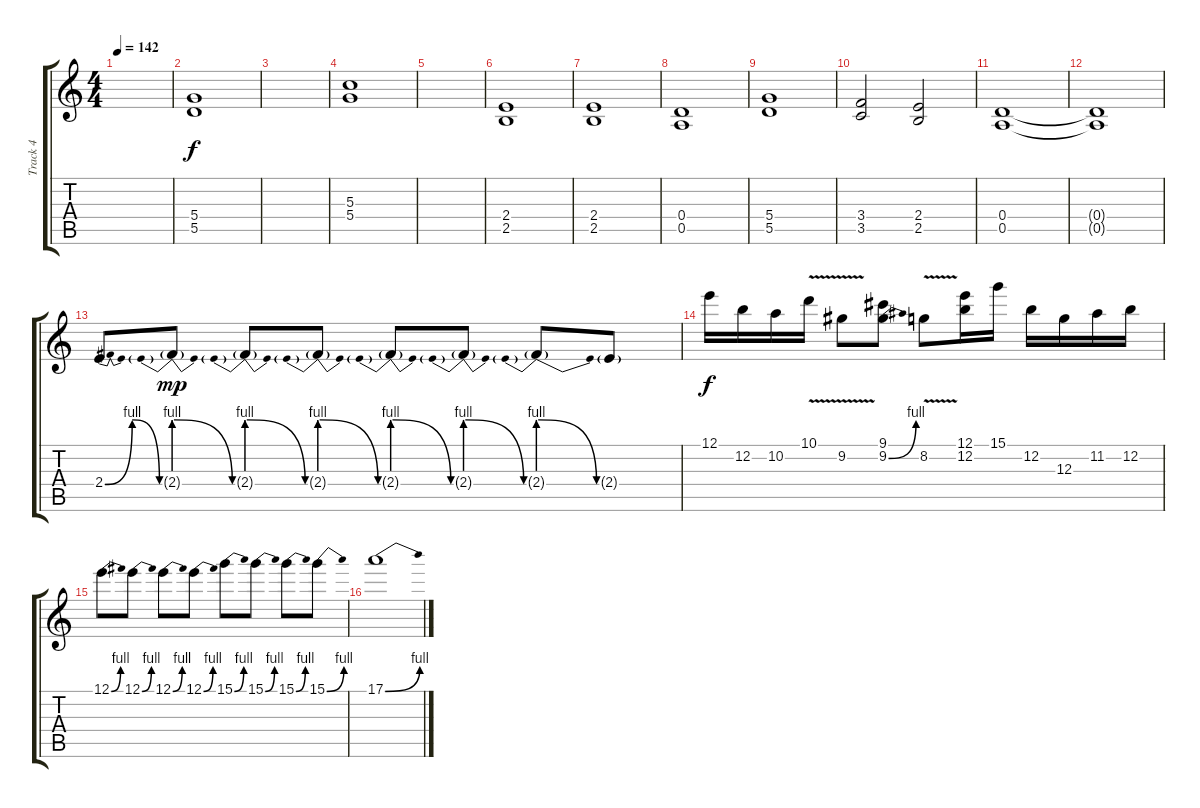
\track ("Track 4" "Track 4") {instrument distortionguitar}
\staff {score tabs}
\tuning (E4 B3 G3 D3 A2 E2) {hide}
\ts (4 4)
\tempo 142
\clef g2
\ks c
|
(5.4 5.5).1 |
|
(5.3 5.4).1 |
|
(2.4 2.5).1 |
(2.4 2.5).1 |
(0.4 0.5).1 |
(5.4 5.5).1 |
(3.4 3.5).2 (2.4 2.5).2 |
(0.4 0.5).1 |
(0.4{t} 0.5{t}).1 |
2.4{be (bendrelease 0 0 20 4 20 4 60 0)}.8 2.4{be (prebendrelease 0 4 60 0) g}.8{dy mp} 2.4{be (prebendrelease 0 4 60 0) g}.8 2.4{be (prebendrelease 0 4 60 0) g}.8 2.4{be (prebendrelease 0 4 60 0) g}.8 2.4{be (prebendrelease 0 4 60 0) g}.8 2.4{be (prebendrelease 0 4 60 0) g}.8 2.4{g}.8 |
12.1.16{dy f} 12.2.16 10.2.16 10.1{v}.16 9.2{v}.8 (9.1 9.2{be (bend 0 0 60 4)}).8 8.2{v}.8 (12.1 12.2).16 15.1.16 12.2.16 12.3.16 11.2.16 12.2.16 |
12.1{be (bend 0 0 60 4)}.8 12.1{be (bend 0 0 60 4)}.8 12.1{be (bend 0 0 60 4)}.8 12.1{be (bend 0 0 60 4)}.8 15.1{be (bend 0 0 60 4)}.8 15.1{be (bend 0 0 60 4)}.8 15.1{be (bend 0 0 60 4)}.8 15.1{be (bend 0 0 60 4)}.8 |
17.1{be (bend 0 0 60 4)}.1
